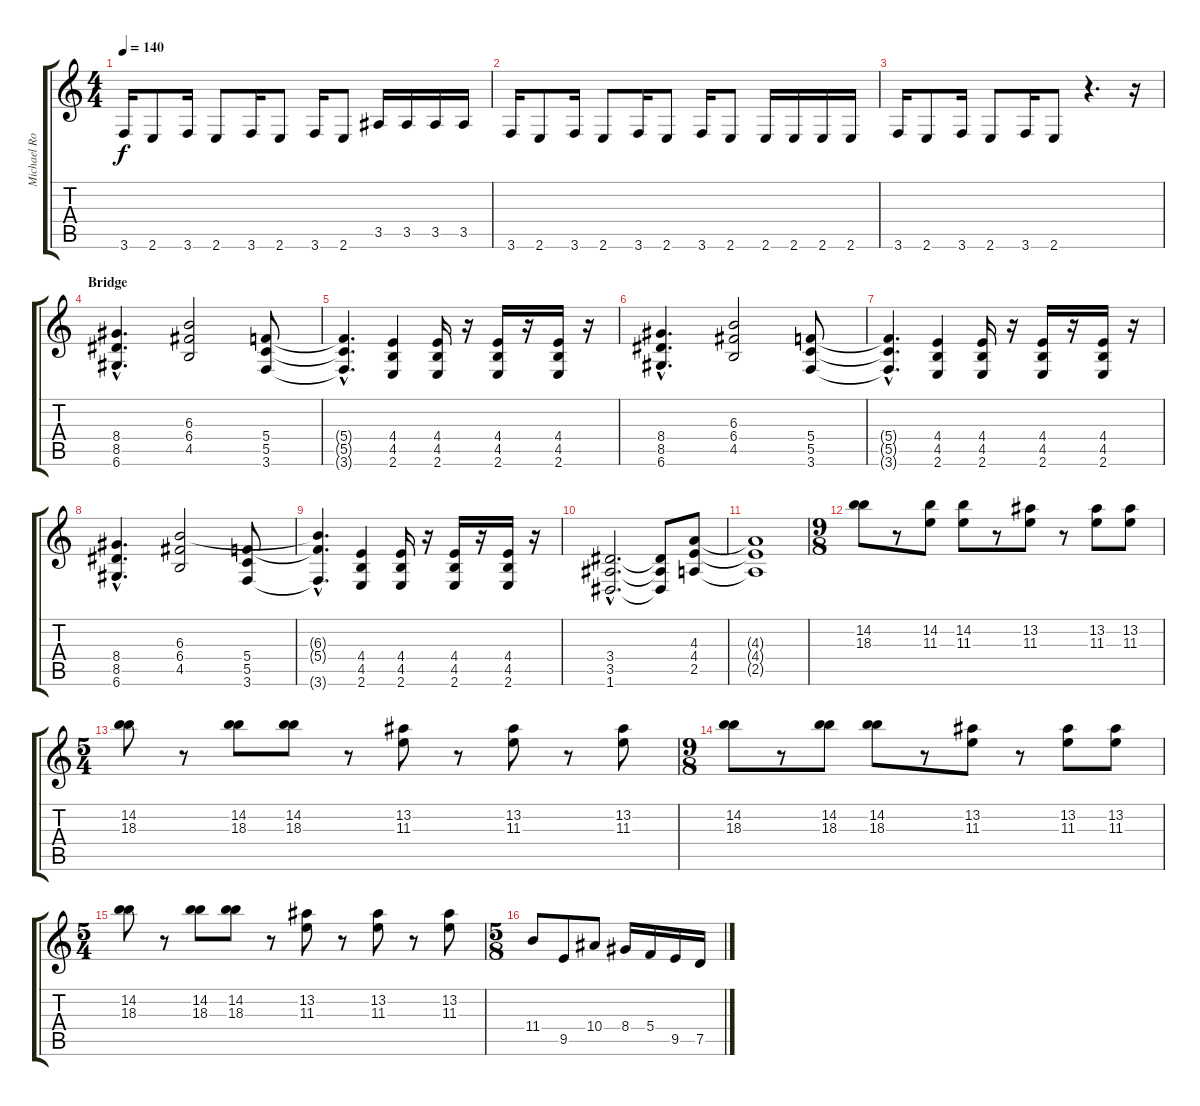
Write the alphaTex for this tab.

\track ("Michael Romeo Lead" "Michael Ro") {instrument distortionguitar}
\staff {score tabs}
\tuning (D4 A3 F3 C3 G2 D2) {hide}
\ts (4 4)
\tempo 140
\clef g2
\ks c
3.6.16{dy f} 2.6.8 3.6.16 2.6.8 3.6.16 2.6.8 3.6.16 2.6.8 3.5.16 3.5.16 3.5.16 3.5.16 |
3.6.16 2.6.8 3.6.16 2.6.8 3.6.16 2.6.8 3.6.16 2.6.8 2.6.16 2.6.16 2.6.16 2.6.16 |
3.6.16 2.6.8 3.6.16 2.6.8 3.6.16 2.6.8 r.4{d} r.16 |
\section ("" "Bridge")
(8.4{hac} 8.5{hac} 6.6{hac}).4{d} (6.3 6.4 4.5).2 (5.4 5.5 3.6).8 |
(5.4{hac t} 5.5{hac t} 3.6{hac t}).4{d} (4.4 4.5 2.6).4 (4.4 4.5 2.6).16 r.16 (4.4 4.5 2.6).16 r.16 (4.4 4.5 2.6).16 r.16 |
(8.4{hac} 8.5{hac} 6.6{hac}).4{d} (6.3 6.4 4.5).2 (5.4 5.5 3.6).8 |
(5.4{hac t} 5.5{hac t} 3.6{hac t}).4{d} (4.4 4.5 2.6).4 (4.4 4.5 2.6).16 r.16 (4.4 4.5 2.6).16 r.16 (4.4 4.5 2.6).16 r.16 |
(8.4{hac} 8.5{hac} 6.6{hac}).4{d} (6.3 6.4 4.5).2 (5.4 5.5 3.6).8 |
(6.3{hac t} 5.4{hac t} 3.6{hac t}).4{d} (4.4 4.5 2.6).4 (4.4 4.5 2.6).16 r.16 (4.4 4.5 2.6).16 r.16 (4.4 4.5 2.6).16 r.16 |
(3.4{hac} 3.5{hac} 1.6{hac}).2{d} (3.4{t} 3.5{t} 1.6{t}).8 (4.3 4.4 2.5).8 |
(4.3{t} 4.4{t} 2.5{t}).1 |
\ts (9 8)
(14.2 18.3).8 r.8 (14.2 11.3).8 (14.2 11.3).8 r.8 (13.2 11.3).8 r.8 (13.2 11.3).8 (13.2 11.3).8 |
\ts (5 4)
(14.2 18.3).8 r.8 (14.2 18.3).8 (14.2 18.3).8 r.8 (13.2 11.3).8 r.8 (13.2 11.3).8 r.8 (13.2 11.3).8 |
\ts (9 8)
(14.2 18.3).8 r.8 (14.2 18.3).8 (14.2 18.3).8 r.8 (13.2 11.3).8 r.8 (13.2 11.3).8 (13.2 11.3).8 |
\ts (5 4)
(14.2 18.3).8 r.8 (14.2 18.3).8 (14.2 18.3).8 r.8 (13.2 11.3).8 r.8 (13.2 11.3).8 r.8 (13.2 11.3).8 |
\ts (5 8)
11.4.8 9.5.8 10.4.8 8.4.16 5.4.16 9.5.16 7.5.16
